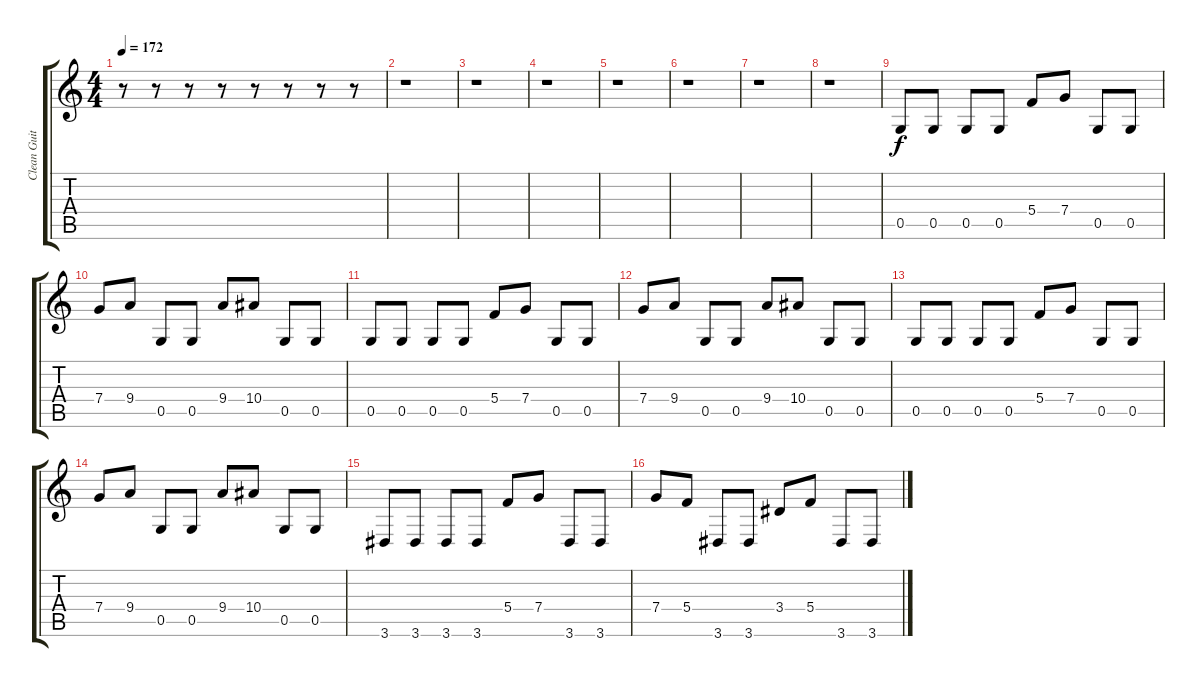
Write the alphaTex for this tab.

\track ("Clean Guitar " "Clean Guit") {instrument electricguitarjazz}
\staff {score tabs}
\tuning (D4 A3 F3 C3 G2 C2) {hide}
\ts (4 4)
\tempo 172
\clef g2
\ks c
r.8{dy f} r.8 r.8 r.8 r.8 r.8 r.8 r.8 |
r.1 |
r.1 |
r.1 |
r.1 |
r.1 |
r.1 |
r.1 |
0.5.8 0.5.8 0.5.8 0.5.8 5.4.8 7.4.8 0.5.8 0.5.8 |
7.4.8 9.4.8 0.5.8 0.5.8 9.4.8 10.4.8 0.5.8 0.5.8 |
0.5.8 0.5.8 0.5.8 0.5.8 5.4.8 7.4.8 0.5.8 0.5.8 |
7.4.8 9.4.8 0.5.8 0.5.8 9.4.8 10.4.8 0.5.8 0.5.8 |
0.5.8 0.5.8 0.5.8 0.5.8 5.4.8 7.4.8 0.5.8 0.5.8 |
7.4.8 9.4.8 0.5.8 0.5.8 9.4.8 10.4.8 0.5.8 0.5.8 |
3.6.8 3.6.8 3.6.8 3.6.8 5.4.8 7.4.8 3.6.8 3.6.8 |
7.4.8 5.4.8 3.6.8 3.6.8 3.4.8 5.4.8 3.6.8 3.6.8
